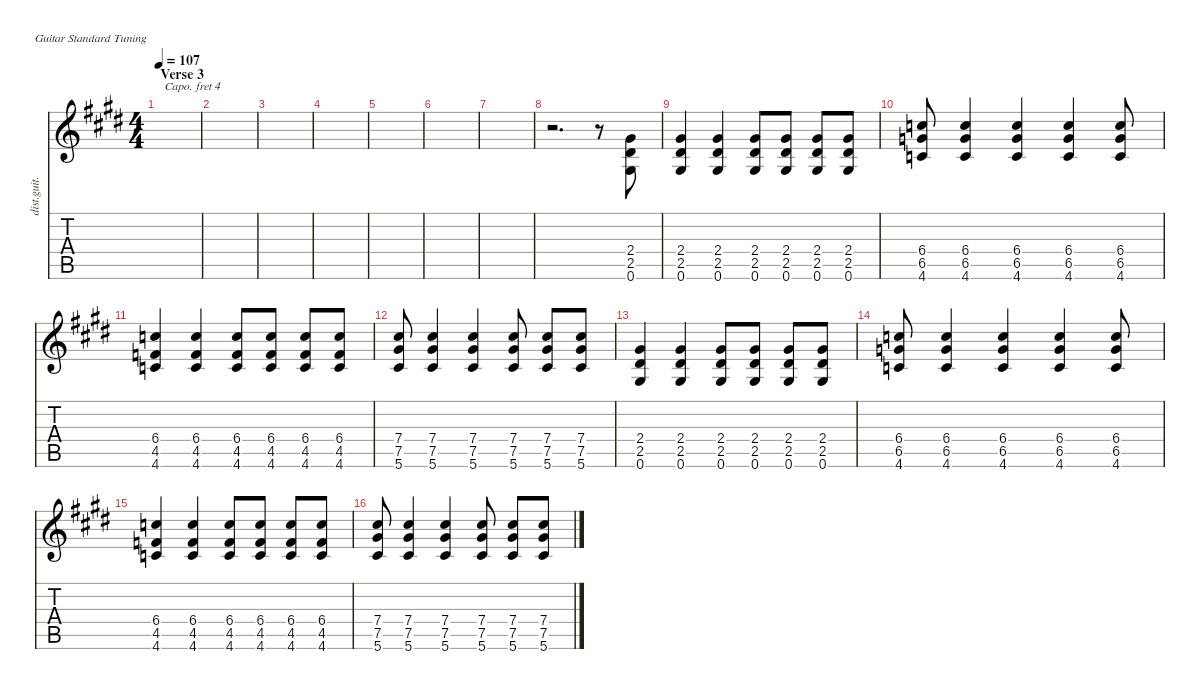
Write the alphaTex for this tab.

\defaultSystemsLayout 4
\hideDynamics
\bracketExtendMode nobrackets
\otherSystemsTrackNameOrientation horizontal
\track ("Distortion Guitar" "dist.guit.") {instrument distortionguitar}
\staff {score tabs}
\capo 4
\tuning (E4 B3 G3 D3 A2 E2)
\ts (4 4)
\section ("" "Verse 3")
\tempo 107
\clef g2
\ks e
|
|
|
|
|
|
|
r.2{d beam Down} r.8{beam Down} (0.6{acc #} 2.5{acc #} 2.4{acc #}).8{beam Up} |
(2.4{acc #} 2.5{acc #} 0.6{acc #}).4{beam Up} (0.6{acc #} 2.5{acc #} 2.4{acc #}).4{beam Up} (2.4{acc #} 2.5{acc #} 0.6{acc #}).8{beam Up} (2.4{acc #} 2.5{acc #} 0.6{acc #}).8{beam Up} (2.4{acc #} 2.5{acc #} 0.6{acc #}).8{beam Up} (2.4{acc #} 2.5{acc #} 0.6{acc #}).8{beam Up} |
(4.6{acc forcenatural} 6.5{acc forcenatural} 6.4{acc forcenatural}).8{beam Up} (6.5{acc forcenatural} 4.6{acc forcenatural} 6.4{acc forcenatural}).4{beam Up} (6.5{acc forcenatural} 4.6{acc forcenatural} 6.4{acc forcenatural}).4{beam Up} (6.5{acc forcenatural} 4.6{acc forcenatural} 6.4{acc forcenatural}).4{beam Up} (4.6{acc forcenatural} 6.5{acc forcenatural} 6.4{acc forcenatural}).8{beam Up} |
(4.5{acc forcenatural} 6.4{acc forcenatural} 4.6{acc forcenatural}).4{beam Up} (4.5{acc forcenatural} 6.4{acc forcenatural} 4.6{acc forcenatural}).4{beam Up} (4.5{acc forcenatural} 6.4{acc forcenatural} 4.6{acc forcenatural}).8{beam Up} (4.5{acc forcenatural} 6.4{acc forcenatural} 4.6{acc forcenatural}).8{beam Up} (4.5{acc forcenatural} 6.4{acc forcenatural} 4.6{acc forcenatural}).8{beam Up} (4.5{acc forcenatural} 6.4{acc forcenatural} 4.6{acc forcenatural}).8{beam Up} |
(5.6{acc #} 7.5{acc #} 7.4{acc #}).8{beam Up} (5.6{acc #} 7.5{acc #} 7.4{acc #}).4{beam Up} (5.6{acc #} 7.5{acc #} 7.4{acc #}).4{beam Up} (5.6{acc #} 7.5{acc #} 7.4{acc #}).8{beam Up} (5.6{acc #} 7.5{acc #} 7.4{acc #}).8{beam Up} (5.6{acc #} 7.5{acc #} 7.4{acc #}).8{beam Up} |
(2.4{acc #} 2.5{acc #} 0.6{acc #}).4{beam Up} (2.4{acc #} 2.5{acc #} 0.6{acc #}).4{beam Up} (2.4{acc #} 2.5{acc #} 0.6{acc #}).8{beam Up} (2.4{acc #} 2.5{acc #} 0.6{acc #}).8{beam Up} (2.4{acc #} 2.5{acc #} 0.6{acc #}).8{beam Up} (2.4{acc #} 2.5{acc #} 0.6{acc #}).8{beam Up} |
(6.4{acc forcenatural} 6.5{acc forcenatural} 4.6{acc forcenatural}).8{beam Up} (6.4{acc forcenatural} 6.5{acc forcenatural} 4.6{acc forcenatural}).4{beam Up} (6.4{acc forcenatural} 6.5{acc forcenatural} 4.6{acc forcenatural}).4{beam Up} (6.4{acc forcenatural} 6.5{acc forcenatural} 4.6{acc forcenatural}).4{beam Up} (6.4{acc forcenatural} 6.5{acc forcenatural} 4.6{acc forcenatural}).8{beam Up} |
(4.5{acc forcenatural} 6.4{acc forcenatural} 4.6{acc forcenatural}).4{beam Up} (4.5{acc forcenatural} 6.4{acc forcenatural} 4.6{acc forcenatural}).4{beam Up} (4.5{acc forcenatural} 6.4{acc forcenatural} 4.6{acc forcenatural}).8{beam Up} (4.5{acc forcenatural} 6.4{acc forcenatural} 4.6{acc forcenatural}).8{beam Up} (4.5{acc forcenatural} 6.4{acc forcenatural} 4.6{acc forcenatural}).8{beam Up} (4.5{acc forcenatural} 6.4{acc forcenatural} 4.6{acc forcenatural}).8{beam Up} |
(5.6{acc #} 7.5{acc #} 7.4{acc #}).8{beam Up} (5.6{acc #} 7.5{acc #} 7.4{acc #}).4{beam Up} (5.6{acc #} 7.5{acc #} 7.4{acc #}).4{beam Up} (5.6{acc #} 7.5{acc #} 7.4{acc #}).8{beam Up} (5.6{acc #} 7.5{acc #} 7.4{acc #}).8{beam Up} (5.6{acc #} 7.5{acc #} 7.4{acc #}).8{beam Up}
